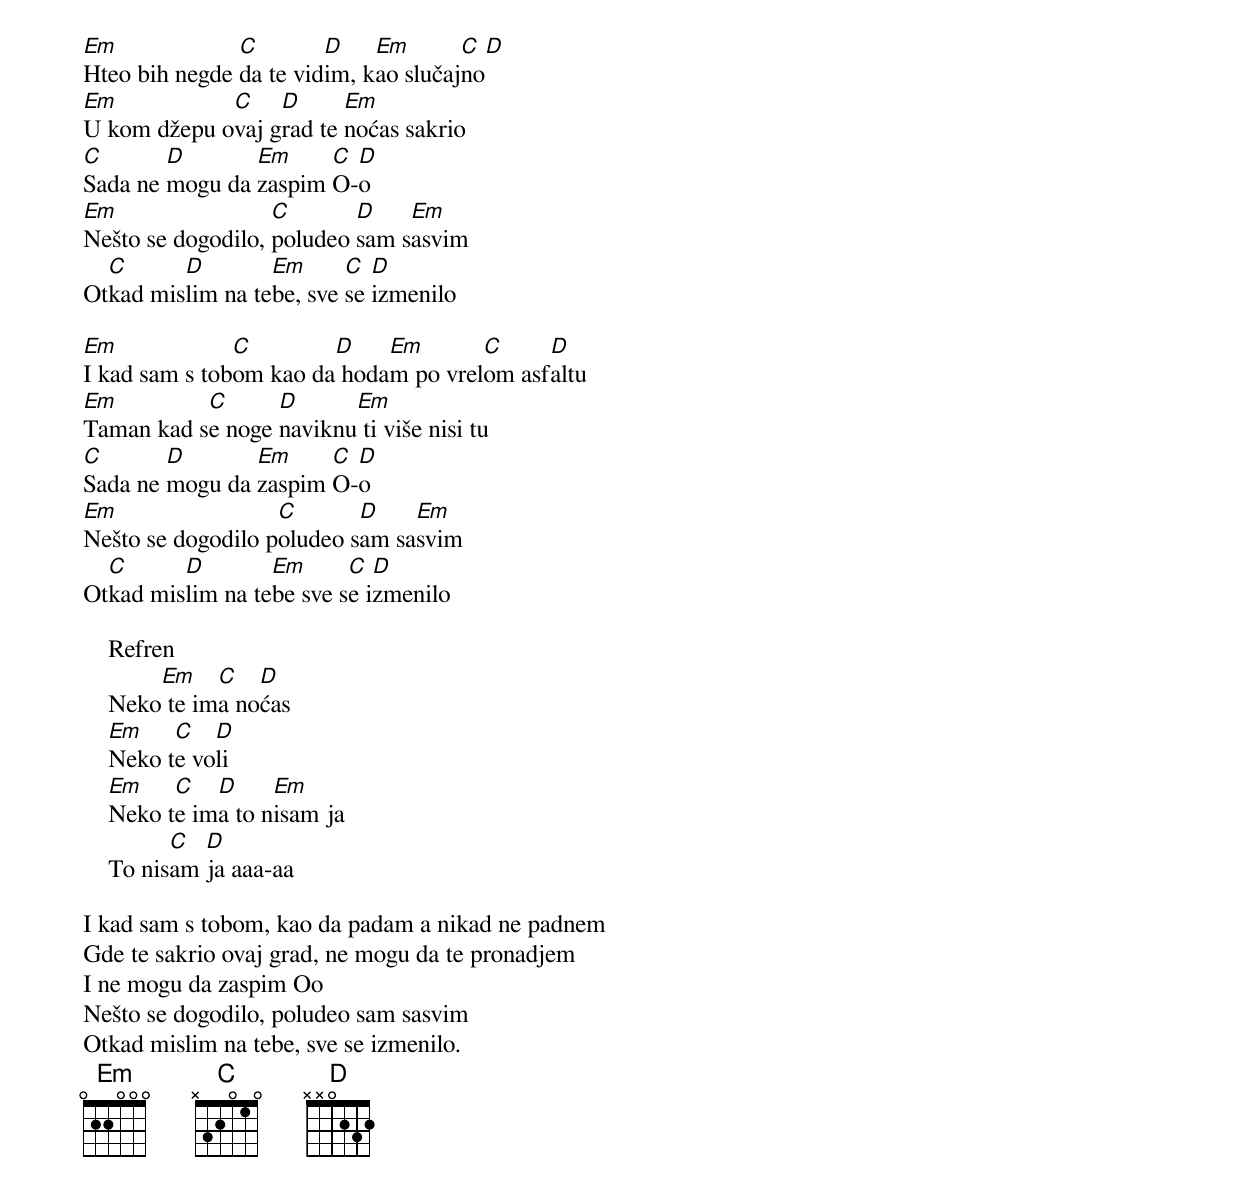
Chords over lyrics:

Em             C        D    Em       C     D
Hteo bih negde da te vidim, kao slučajno
Em           C    D      Em
U kom džepu ovaj grad te noćas sakrio
C       D       Em     C D
Sada ne mogu da zaspim O-o
Em                 C       D    Em
Nešto se dogodilo, poludeo sam sasvim
  C      D        Em      C  D
Otkad mislim na tebe, sve se izmenilo

Em             C        D    Em       C     D
I kad sam s tobom kao da hodam po vrelom asfaltu
Em         C      D      Em
Taman kad se noge naviknu ti više nisi tu
C       D       Em     C D
Sada ne mogu da zaspim O-o
Em                 C       D    Em
Nešto se dogodilo poludeo sam sasvim
  C      D        Em      C  D
Otkad mislim na tebe sve se izmenilo

    Refren
        Em    C   D
    Neko te ima noćas
    Em    C   D
    Neko te voli
    Em    C   D     Em
    Neko te ima to nisam ja
          C  D
    To nisam ja aaa-aa

I kad sam s tobom, kao da padam a nikad ne padnem
Gde te sakrio ovaj grad, ne mogu da te pronadjem
I ne mogu da zaspim Oo
Nešto se dogodilo, poludeo sam sasvim
Otkad mislim na tebe, sve se izmenilo.
